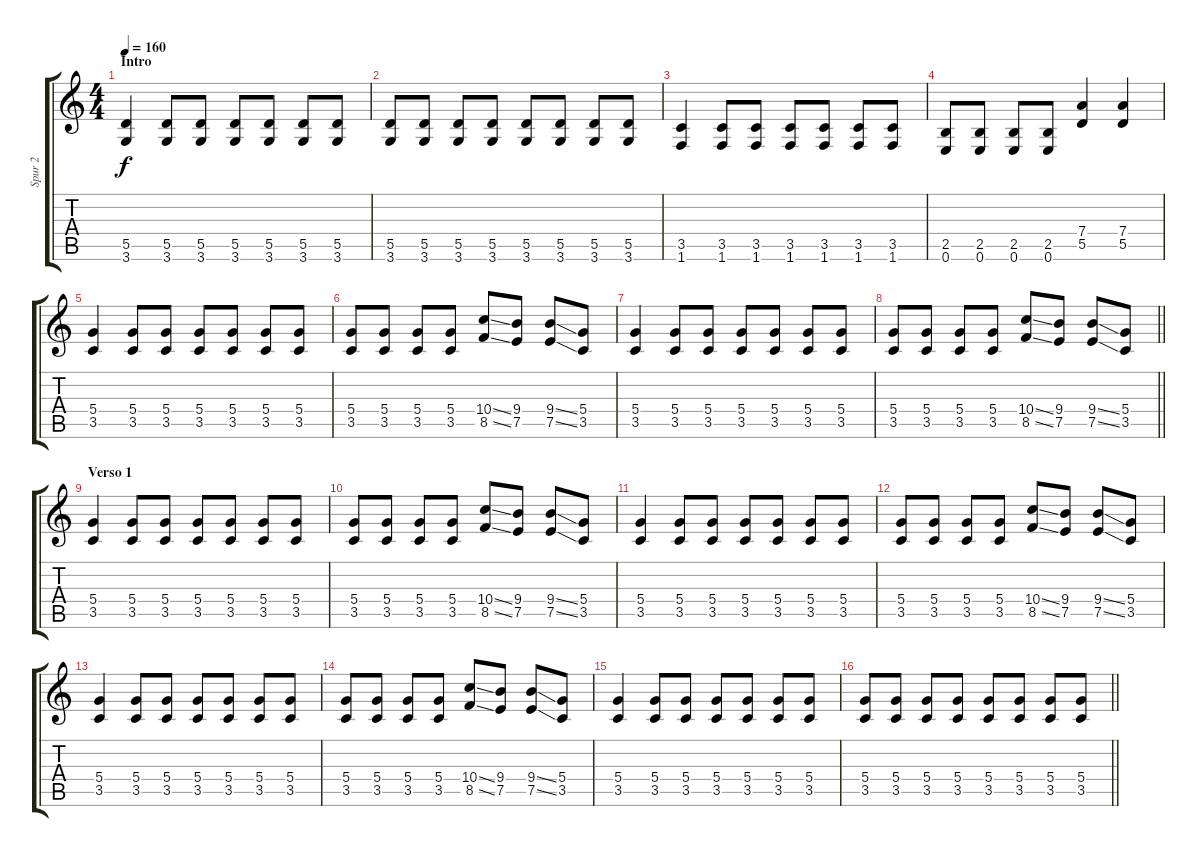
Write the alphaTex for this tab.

\track ("Spur 2" "Spur 2") {instrument distortionguitar}
\staff {score tabs}
\tuning (E4 B3 G3 D3 A2 E2) {hide}
\ts (4 4)
\section ("" "Intro")
\tempo 160
\clef g2
\ks c
(5.5 3.6).4{dy f instrument distortionguitar} (5.5 3.6).8 (5.5 3.6).8 (5.5 3.6).8 (5.5 3.6).8 (5.5 3.6).8 (5.5 3.6).8 |
(5.5 3.6).8 (5.5 3.6).8 (5.5 3.6).8 (5.5 3.6).8 (5.5 3.6).8 (5.5 3.6).8 (5.5 3.6).8 (5.5 3.6).8 |
(3.5 1.6).4 (3.5 1.6).8 (3.5 1.6).8 (3.5 1.6).8 (3.5 1.6).8 (3.5 1.6).8 (3.5 1.6).8 |
(2.5 0.6).8 (2.5 0.6).8 (2.5 0.6).8 (2.5 0.6).8 (7.4 5.5).4 (7.4 5.5).4 |
(5.4 3.5).4 (5.4 3.5).8 (5.4 3.5).8 (5.4 3.5).8 (5.4 3.5).8 (5.4 3.5).8 (5.4 3.5).8 |
(5.4 3.5).8 (5.4 3.5).8 (5.4 3.5).8 (5.4 3.5).8 (10.4{ss} 8.5{ss}).8 (9.4 7.5).8 (9.4{ss} 7.5{ss}).8 (5.4 3.5).8 |
(5.4 3.5).4 (5.4 3.5).8 (5.4 3.5).8 (5.4 3.5).8 (5.4 3.5).8 (5.4 3.5).8 (5.4 3.5).8 |
\barLineRight lightlight
(5.4 3.5).8 (5.4 3.5).8 (5.4 3.5).8 (5.4 3.5).8 (10.4{ss} 8.5{ss}).8 (9.4 7.5).8 (9.4{ss} 7.5{ss}).8 (5.4 3.5).8 |
\section ("" "Verso 1")
(5.4 3.5).4 (5.4 3.5).8 (5.4 3.5).8 (5.4 3.5).8 (5.4 3.5).8 (5.4 3.5).8 (5.4 3.5).8 |
(5.4 3.5).8 (5.4 3.5).8 (5.4 3.5).8 (5.4 3.5).8 (10.4{ss} 8.5{ss}).8 (9.4 7.5).8 (9.4{ss} 7.5{ss}).8 (5.4 3.5).8 |
(5.4 3.5).4 (5.4 3.5).8 (5.4 3.5).8 (5.4 3.5).8 (5.4 3.5).8 (5.4 3.5).8 (5.4 3.5).8 |
(5.4 3.5).8 (5.4 3.5).8 (5.4 3.5).8 (5.4 3.5).8 (10.4{ss} 8.5{ss}).8 (9.4 7.5).8 (9.4{ss} 7.5{ss}).8 (5.4 3.5).8 |
(5.4 3.5).4 (5.4 3.5).8 (5.4 3.5).8 (5.4 3.5).8 (5.4 3.5).8 (5.4 3.5).8 (5.4 3.5).8 |
(5.4 3.5).8 (5.4 3.5).8 (5.4 3.5).8 (5.4 3.5).8 (10.4{ss} 8.5{ss}).8 (9.4 7.5).8 (9.4{ss} 7.5{ss}).8 (5.4 3.5).8 |
(5.4 3.5).4 (5.4 3.5).8 (5.4 3.5).8 (5.4 3.5).8 (5.4 3.5).8 (5.4 3.5).8 (5.4 3.5).8 |
\barLineRight lightlight
(5.4 3.5).8 (5.4 3.5).8 (5.4 3.5).8 (5.4 3.5).8 (5.4 3.5).8 (5.4 3.5).8 (5.4 3.5).8 (5.4 3.5).8
